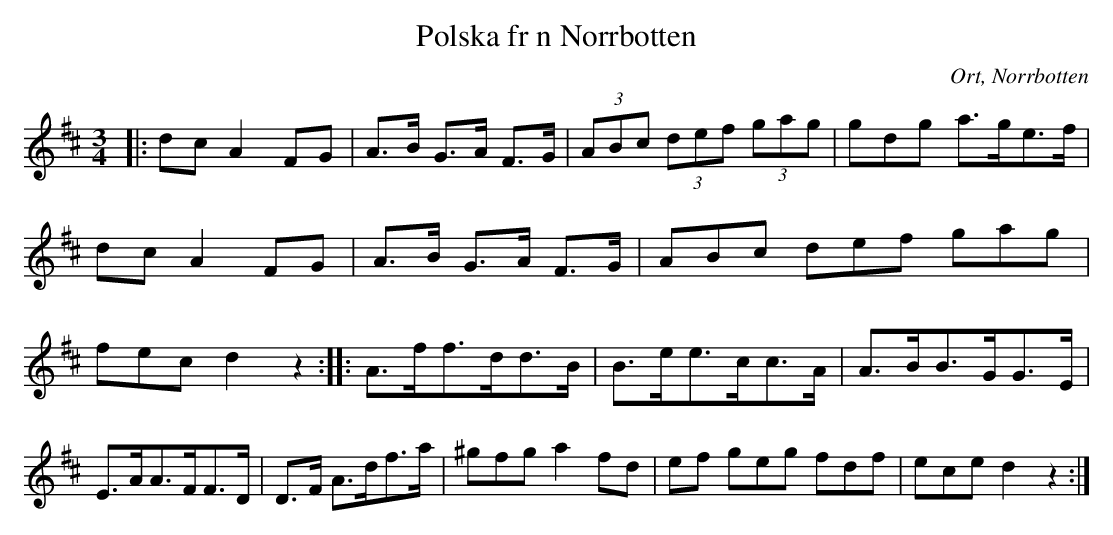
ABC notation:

X:1
T:Polska fr n Norrbotten
O:Ort, Norrbotten
M:3/4
L:1/16
K:D
|: d2c2 A4 F2G2 | A3B G3A F3G | (3A2B2c2 (3d2e2f2 (3g2a2g2 | 3g2d2g2 a3ge3f |
d2c2 A4 F2G2 | A3B G3A F3G | 3A2B2c2 3 d2e2f2 3g2a2g2 | 3f2e2c2 d4 z4:|: A3ff3dd3B | B3ee3cc3A | A3BB3GG3E | E3AA3FF3D | D3F A3df3a | 3^g2f2g2 a4 f2d2 | e2f2 3g2e2g2 3f2d2f2 | 3e2c2e2 d4 z4 :|
